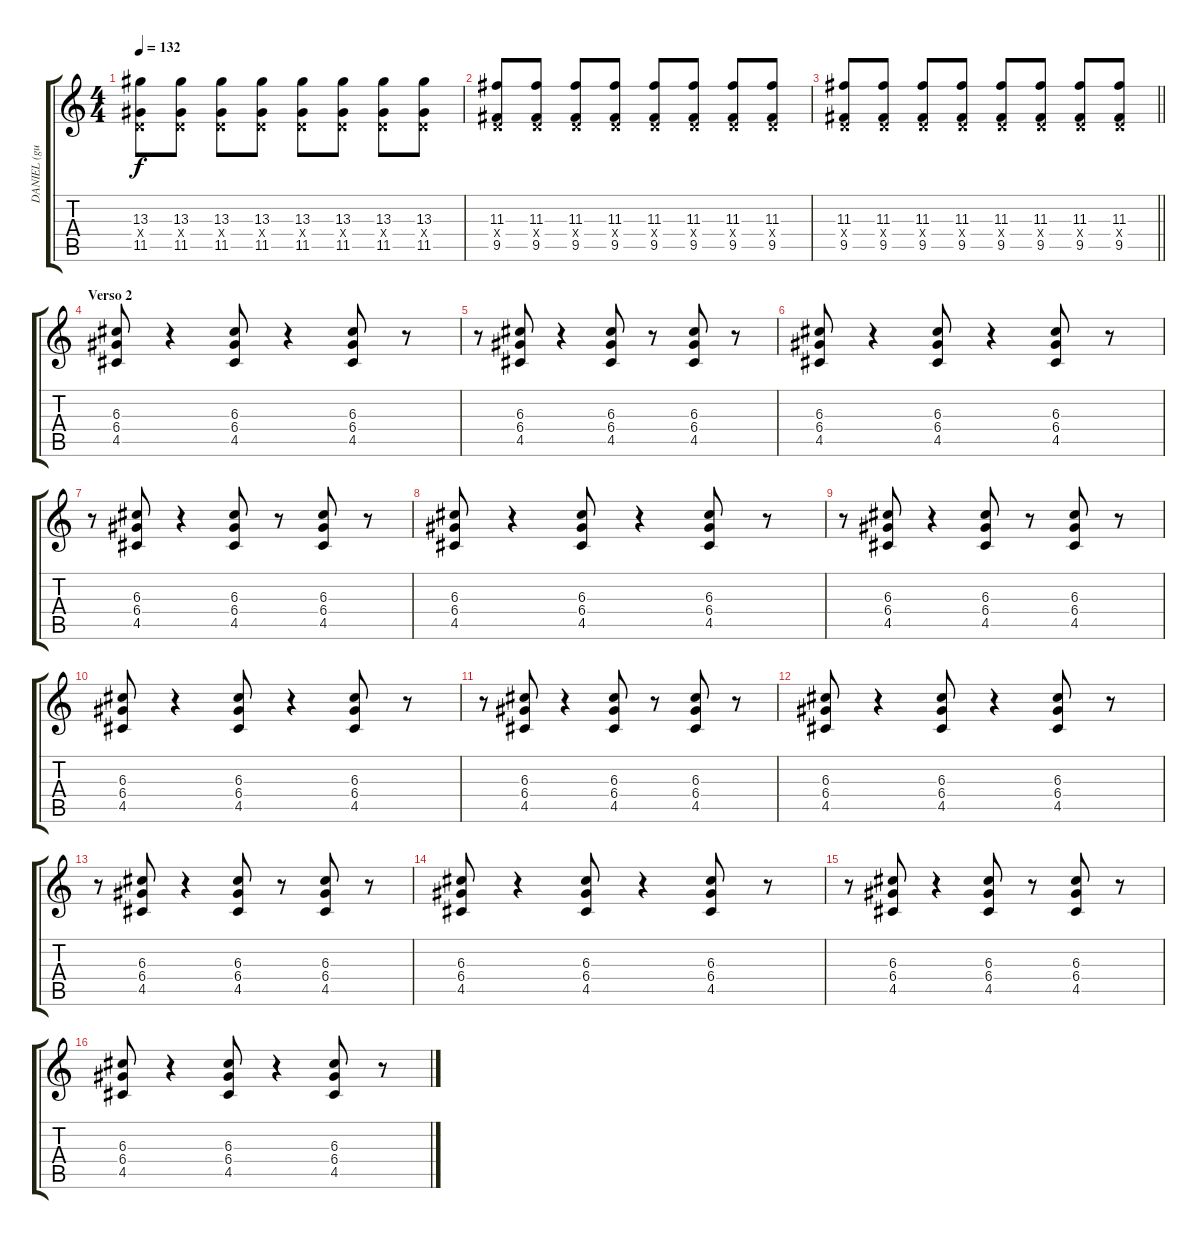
\track ("DANIEL (guitarra)" "DANIEL (gu") {instrument distortionguitar}
\staff {score tabs}
\tuning (E4 B3 G3 D3 A2 E2) {hide}
\ts (4 4)
\tempo 132
\clef g2
\ks c
(13.3 0.4{x} 11.5).8{dy f} (13.3 0.4{x} 11.5).8 (13.3 0.4{x} 11.5).8 (13.3 0.4{x} 11.5).8 (13.3 0.4{x} 11.5).8 (13.3 0.4{x} 11.5).8 (13.3 0.4{x} 11.5).8 (13.3 0.4{x} 11.5).8 |
(11.3 0.4{x} 9.5).8 (11.3 0.4{x} 9.5).8 (11.3 0.4{x} 9.5).8 (11.3 0.4{x} 9.5).8 (11.3 0.4{x} 9.5).8 (11.3 0.4{x} 9.5).8 (11.3 0.4{x} 9.5).8 (11.3 0.4{x} 9.5).8 |
\barLineRight lightlight
(11.3 0.4{x} 9.5).8 (11.3 0.4{x} 9.5).8 (11.3 0.4{x} 9.5).8 (11.3 0.4{x} 9.5).8 (11.3 0.4{x} 9.5).8 (11.3 0.4{x} 9.5).8 (11.3 0.4{x} 9.5).8 (11.3 0.4{x} 9.5).8 |
\section ("" "Verso 2")
(6.3 6.4 4.5).8 r.4 (6.3 6.4 4.5).8 r.4 (6.3 6.4 4.5).8 r.8 |
r.8 (6.3 6.4 4.5).8 r.4 (6.3 6.4 4.5).8 r.8 (6.3 6.4 4.5).8 r.8 |
(6.3 6.4 4.5).8 r.4 (6.3 6.4 4.5).8 r.4 (6.3 6.4 4.5).8 r.8 |
r.8 (6.3 6.4 4.5).8 r.4 (6.3 6.4 4.5).8 r.8 (6.3 6.4 4.5).8 r.8 |
(6.3 6.4 4.5).8 r.4 (6.3 6.4 4.5).8 r.4 (6.3 6.4 4.5).8 r.8 |
r.8 (6.3 6.4 4.5).8 r.4 (6.3 6.4 4.5).8 r.8 (6.3 6.4 4.5).8 r.8 |
(6.3 6.4 4.5).8 r.4 (6.3 6.4 4.5).8 r.4 (6.3 6.4 4.5).8 r.8 |
r.8 (6.3 6.4 4.5).8 r.4 (6.3 6.4 4.5).8 r.8 (6.3 6.4 4.5).8 r.8 |
(6.3 6.4 4.5).8 r.4 (6.3 6.4 4.5).8 r.4 (6.3 6.4 4.5).8 r.8 |
r.8 (6.3 6.4 4.5).8 r.4 (6.3 6.4 4.5).8 r.8 (6.3 6.4 4.5).8 r.8 |
(6.3 6.4 4.5).8 r.4 (6.3 6.4 4.5).8 r.4 (6.3 6.4 4.5).8 r.8 |
r.8 (6.3 6.4 4.5).8 r.4 (6.3 6.4 4.5).8 r.8 (6.3 6.4 4.5).8 r.8 |
(6.3 6.4 4.5).8 r.4 (6.3 6.4 4.5).8 r.4 (6.3 6.4 4.5).8 r.8
